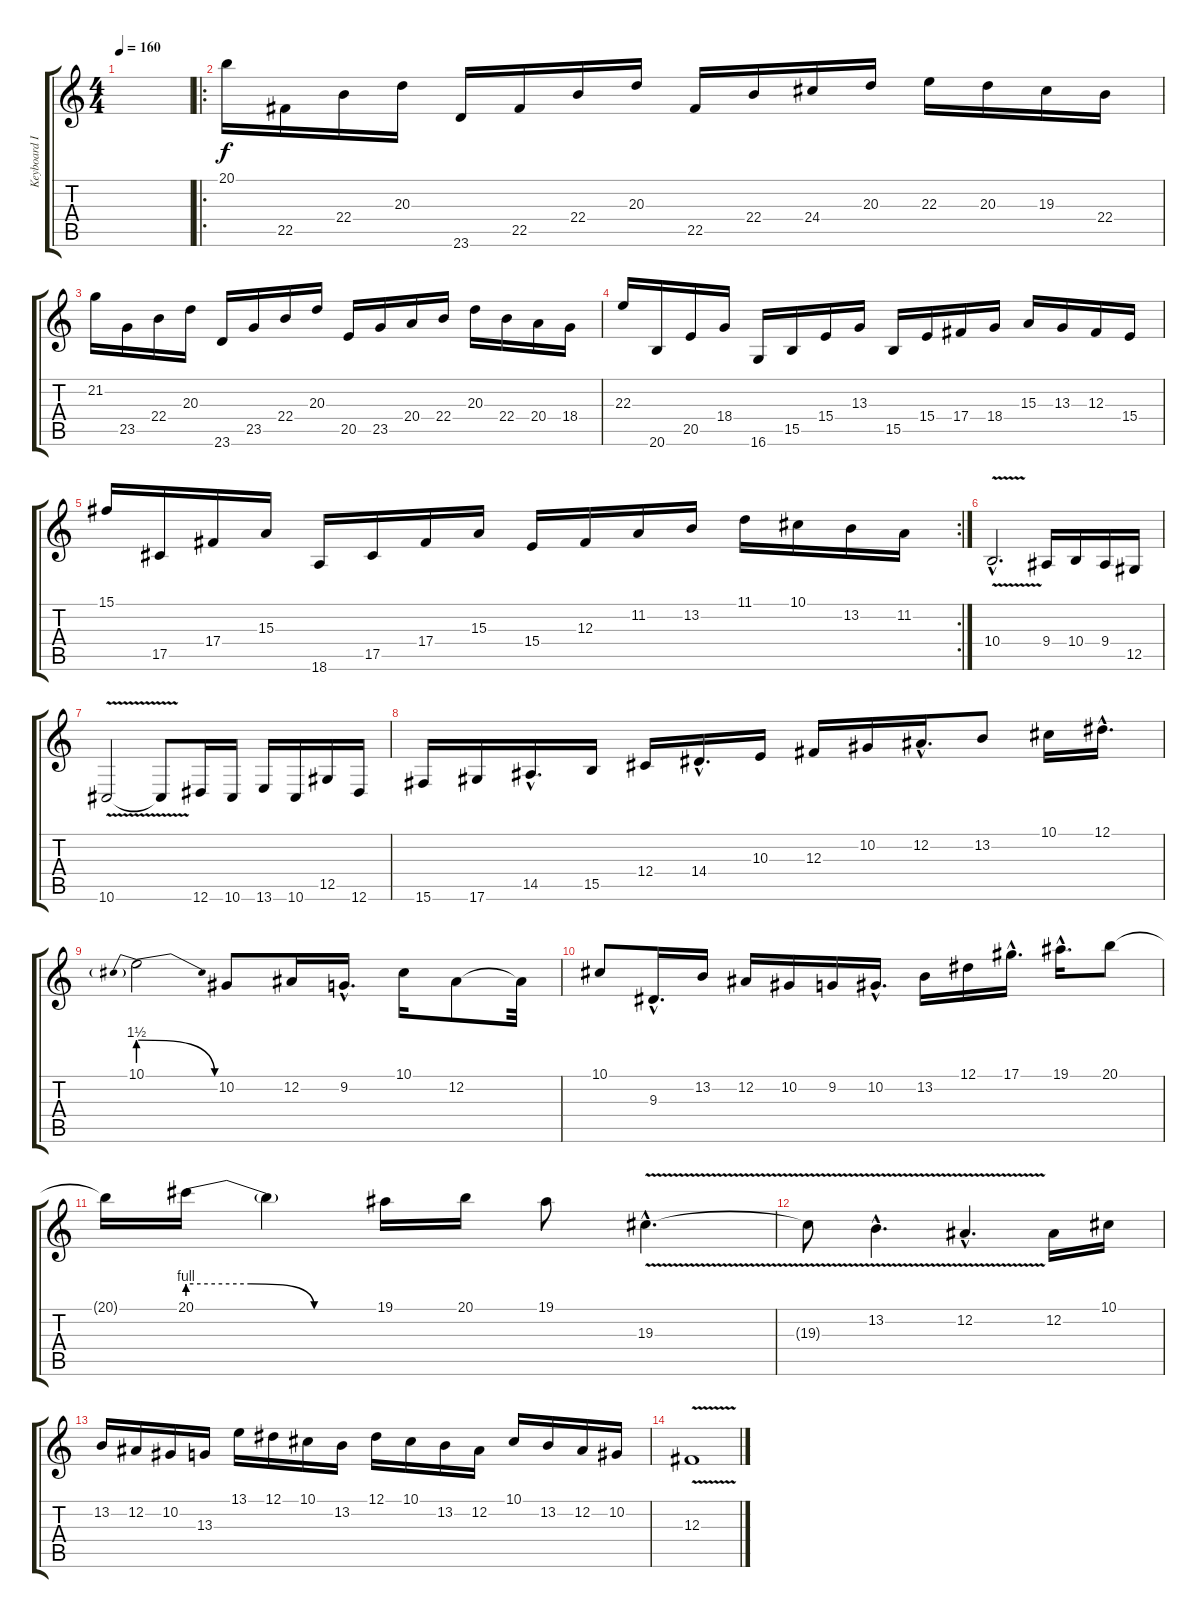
\track ("Keyboard I" "Keyboard I") {instrument lead2sawtooth}
\staff {score tabs}
\tuning (Eb4 Bb3 Gb3 Db3 Ab2 Eb2) {hide}
\ts (4 4)
\tempo 160
\clef g2
\ks c
|
\ro
20.1.16{volume 14 instrument harpsichord} 22.5.16 22.4.16 20.3.16 23.6.16 22.5.16 22.4.16 20.3.16 22.5.16 22.4.16 24.4.16 20.3.16 22.3.16 20.3.16 19.3.16 22.4.16 |
21.2.16 23.5.16 22.4.16 20.3.16 23.6.16 23.5.16 22.4.16 20.3.16 20.5.16 23.5.16 20.4.16 22.4.16 20.3.16 22.4.16 20.4.16 18.4.16 |
22.3.16 20.6.16 20.5.16 18.4.16 16.6.16 15.5.16 15.4.16 13.3.16 15.5.16 15.4.16 17.4.16 18.4.16 15.3.16 13.3.16 12.3.16 15.4.16 |
\rc 2
15.1.16 17.5.16 17.4.16 15.3.16 18.6.16 17.5.16 17.4.16 15.3.16 15.4.16 12.3.16 11.2.16 13.2.16 11.1.16 10.1.16 13.2.16 11.2.16 |
10.4{v hac}.2{d volume 16 instrument lead2sawtooth} 9.4.16 10.4.16 9.4.16 12.5.16 |
10.6{v}.2 10.6{t}.8 12.6.16 10.6.16 13.6.16 10.6.16 12.5.16 12.6.16 |
15.6.16 17.6.16 14.5{hac}.16{d} 15.5.16 12.4.16 14.4{hac}.16{d} 10.3.16 12.3.16 10.2.16 12.2{hac}.16{d} 13.2.8 10.1.16 12.1{hac}.16{d} |
10.1{be (prebendrelease 0 6 60 0)}.2 10.2.8 12.2.16 9.2{hac}.16{d} 10.1.16 12.2.8 12.2{t}.32 |
10.1.8 9.3{hac}.16{d} 13.2.16 12.2.16 10.2.16 9.2.16 10.2{hac}.16{d} 13.2.16 12.1.16 17.1{hac}.16{d} 19.1{hac}.16{d} 20.1.8 |
20.1{t}.16 20.1{be (custom 0 4 20 4 40 0 60 0)}.16 20.1{t}.4 19.1.16 20.1.16 19.1.8 19.3{v hac}.4{d} |
19.3{t}.8 13.2{v hac}.4{d} 12.2{v hac}.4{d} 12.2.16 10.1.16 |
13.2.16 12.2.16 10.2.16 13.3.16 13.1.16 12.1.16 10.1.16 13.2.16 12.1.16 10.1.16 13.2.16 12.2.16 10.1.16 13.2.16 12.2.16 10.2.16 |
12.3{v}.1
